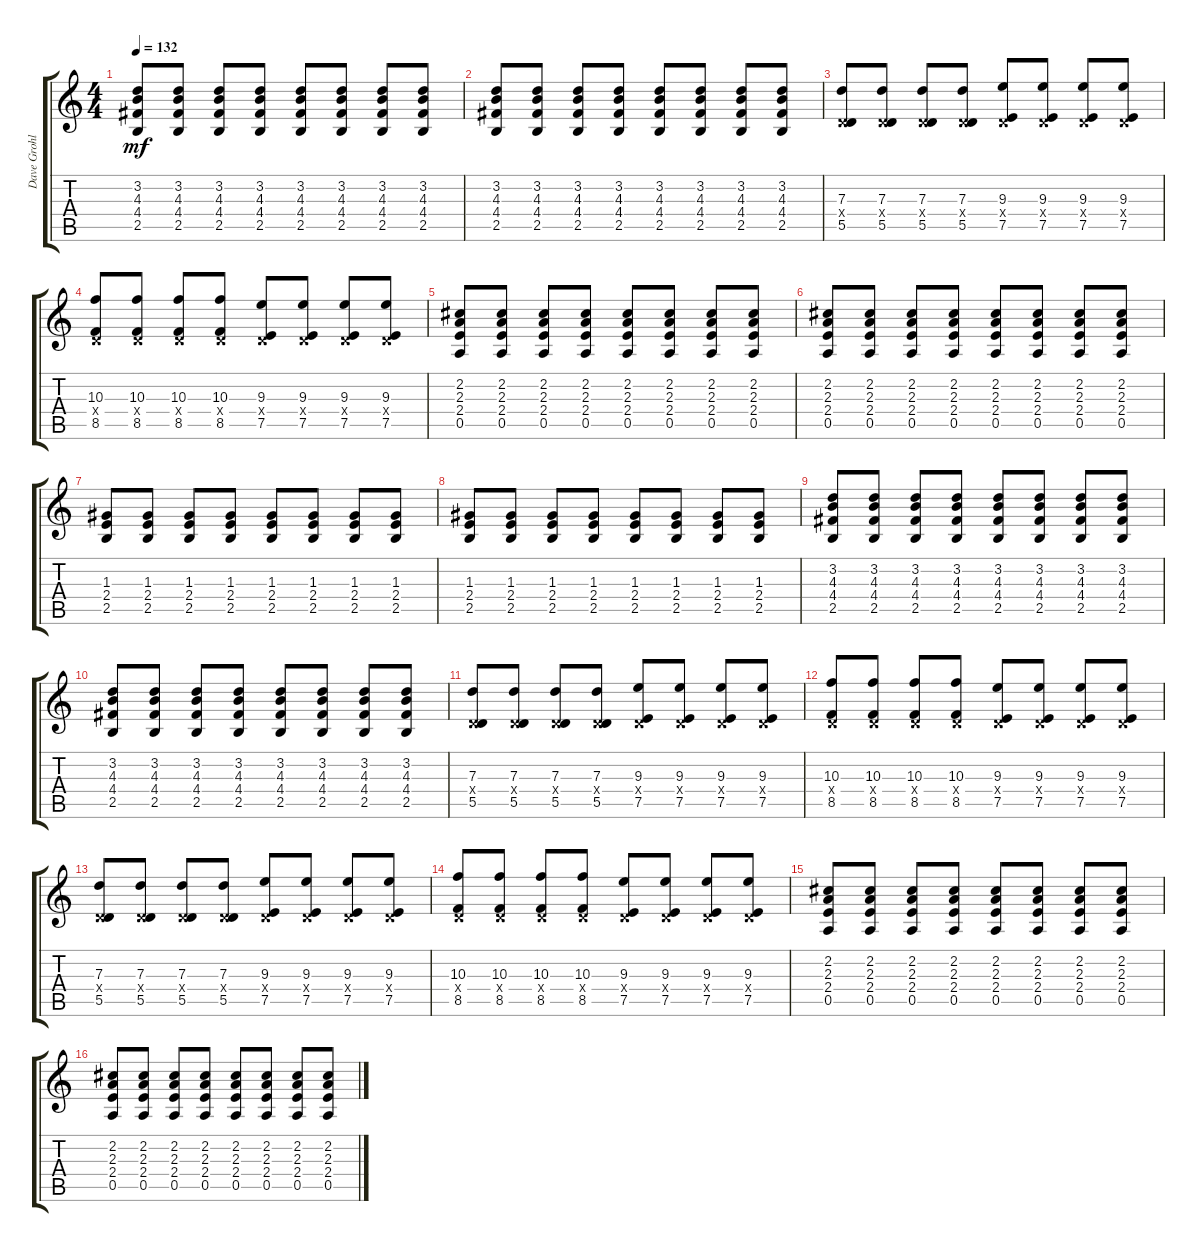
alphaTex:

\track ("Dave Grohl (Rhythm)" "Dave Grohl") {instrument overdrivenguitar}
\staff {score tabs}
\tuning (E4 B3 G3 D3 A2 E2) {hide}
\ts (4 4)
\tempo 132
\clef g2
\ks c
(3.2 4.3 4.4 2.5).8{dy mf} (3.2 4.3 4.4 2.5).8 (3.2 4.3 4.4 2.5).8 (3.2 4.3 4.4 2.5).8 (3.2 4.3 4.4 2.5).8 (3.2 4.3 4.4 2.5).8 (3.2 4.3 4.4 2.5).8 (3.2 4.3 4.4 2.5).8 |
(3.2 4.3 4.4 2.5).8 (3.2 4.3 4.4 2.5).8 (3.2 4.3 4.4 2.5).8 (3.2 4.3 4.4 2.5).8 (3.2 4.3 4.4 2.5).8 (3.2 4.3 4.4 2.5).8 (3.2 4.3 4.4 2.5).8 (3.2 4.3 4.4 2.5).8 |
(7.3 0.4{x} 5.5).8 (7.3 0.4{x} 5.5).8 (7.3 0.4{x} 5.5).8 (7.3 0.4{x} 5.5).8 (9.3 0.4{x} 7.5).8 (9.3 0.4{x} 7.5).8 (9.3 0.4{x} 7.5).8 (9.3 0.4{x} 7.5).8 |
(10.3 0.4{x} 8.5).8 (10.3 0.4{x} 8.5).8 (10.3 0.4{x} 8.5).8 (10.3 0.4{x} 8.5).8 (9.3 0.4{x} 7.5).8 (9.3 0.4{x} 7.5).8 (9.3 0.4{x} 7.5).8 (9.3 0.4{x} 7.5).8 |
(2.2 2.3 2.4 0.5).8 (2.2 2.3 2.4 0.5).8 (2.2 2.3 2.4 0.5).8 (2.2 2.3 2.4 0.5).8 (2.2 2.3 2.4 0.5).8 (2.2 2.3 2.4 0.5).8 (2.2 2.3 2.4 0.5).8 (2.2 2.3 2.4 0.5).8 |
(2.2 2.3 2.4 0.5).8 (2.2 2.3 2.4 0.5).8 (2.2 2.3 2.4 0.5).8 (2.2 2.3 2.4 0.5).8 (2.2 2.3 2.4 0.5).8 (2.2 2.3 2.4 0.5).8 (2.2 2.3 2.4 0.5).8 (2.2 2.3 2.4 0.5).8 |
(1.3 2.4 2.5).8 (1.3 2.4 2.5).8 (1.3 2.4 2.5).8 (1.3 2.4 2.5).8 (1.3 2.4 2.5).8 (1.3 2.4 2.5).8 (1.3 2.4 2.5).8 (1.3 2.4 2.5).8 |
(1.3 2.4 2.5).8 (1.3 2.4 2.5).8 (1.3 2.4 2.5).8 (1.3 2.4 2.5).8 (1.3 2.4 2.5).8 (1.3 2.4 2.5).8 (1.3 2.4 2.5).8 (1.3 2.4 2.5).8 |
(3.2 4.3 4.4 2.5).8 (3.2 4.3 4.4 2.5).8 (3.2 4.3 4.4 2.5).8 (3.2 4.3 4.4 2.5).8 (3.2 4.3 4.4 2.5).8 (3.2 4.3 4.4 2.5).8 (3.2 4.3 4.4 2.5).8 (3.2 4.3 4.4 2.5).8 |
(3.2 4.3 4.4 2.5).8 (3.2 4.3 4.4 2.5).8 (3.2 4.3 4.4 2.5).8 (3.2 4.3 4.4 2.5).8 (3.2 4.3 4.4 2.5).8 (3.2 4.3 4.4 2.5).8 (3.2 4.3 4.4 2.5).8 (3.2 4.3 4.4 2.5).8 |
(7.3 0.4{x} 5.5).8 (7.3 0.4{x} 5.5).8 (7.3 0.4{x} 5.5).8 (7.3 0.4{x} 5.5).8 (9.3 0.4{x} 7.5).8 (9.3 0.4{x} 7.5).8 (9.3 0.4{x} 7.5).8 (9.3 0.4{x} 7.5).8 |
(10.3 0.4{x} 8.5).8 (10.3 0.4{x} 8.5).8 (10.3 0.4{x} 8.5).8 (10.3 0.4{x} 8.5).8 (9.3 0.4{x} 7.5).8 (9.3 0.4{x} 7.5).8 (9.3 0.4{x} 7.5).8 (9.3 0.4{x} 7.5).8 |
(7.3 0.4{x} 5.5).8 (7.3 0.4{x} 5.5).8 (7.3 0.4{x} 5.5).8 (7.3 0.4{x} 5.5).8 (9.3 0.4{x} 7.5).8 (9.3 0.4{x} 7.5).8 (9.3 0.4{x} 7.5).8 (9.3 0.4{x} 7.5).8 |
(10.3 0.4{x} 8.5).8 (10.3 0.4{x} 8.5).8 (10.3 0.4{x} 8.5).8 (10.3 0.4{x} 8.5).8 (9.3 0.4{x} 7.5).8 (9.3 0.4{x} 7.5).8 (9.3 0.4{x} 7.5).8 (9.3 0.4{x} 7.5).8 |
(2.2 2.3 2.4 0.5).8 (2.2 2.3 2.4 0.5).8 (2.2 2.3 2.4 0.5).8 (2.2 2.3 2.4 0.5).8 (2.2 2.3 2.4 0.5).8 (2.2 2.3 2.4 0.5).8 (2.2 2.3 2.4 0.5).8 (2.2 2.3 2.4 0.5).8 |
(2.2 2.3 2.4 0.5).8 (2.2 2.3 2.4 0.5).8 (2.2 2.3 2.4 0.5).8 (2.2 2.3 2.4 0.5).8 (2.2 2.3 2.4 0.5).8 (2.2 2.3 2.4 0.5).8 (2.2 2.3 2.4 0.5).8 (2.2 2.3 2.4 0.5).8
